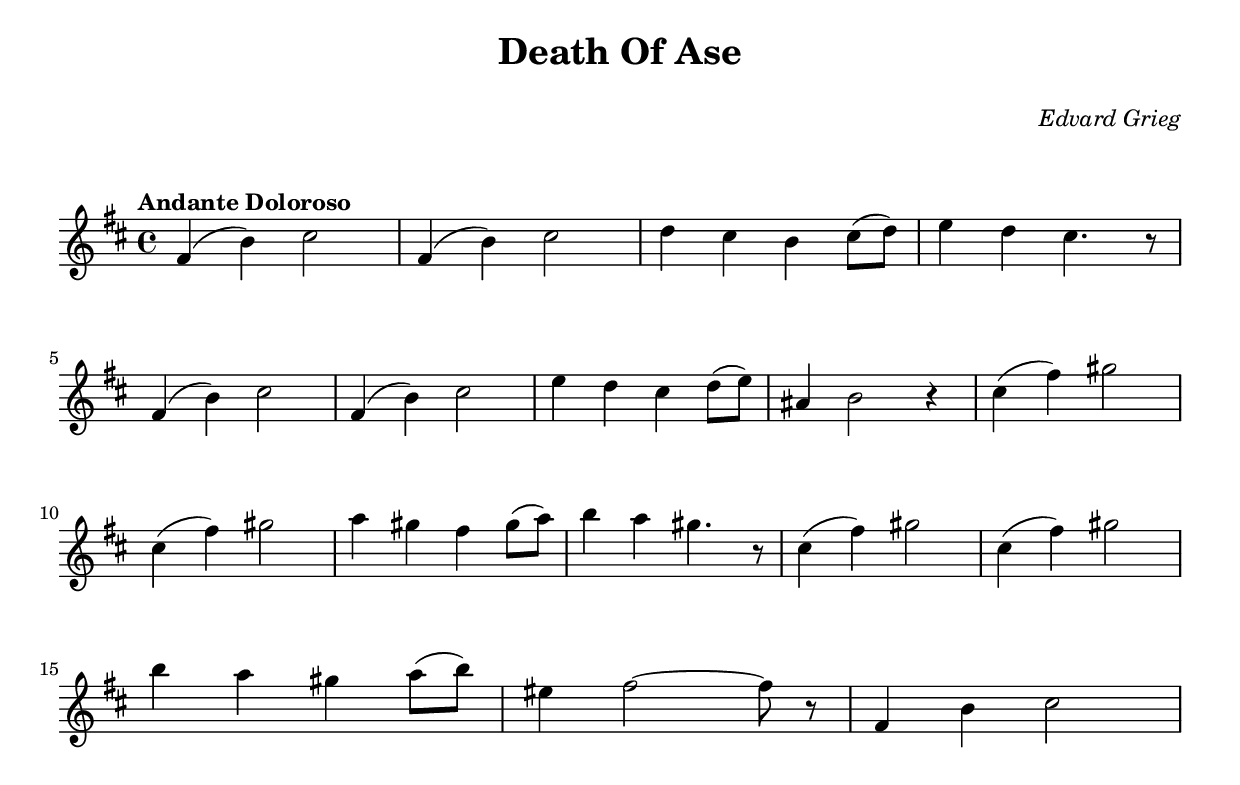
\version "2.16.0"

\language "english"
\include "../resources/page-settings.ly"

instrument = "clarinet"
title = "Death Of Ase"
composer = "Edvard Grieg"

melody = \relative c' {
  \clef treble
  \key d \major
  \time 4/4 
  \tempo "Andante Doloroso"
  \set Score.tempoHideNote = ##t
  \tempo 4 = 56
  fs4( b) cs2     |
  fs,4( b) cs2    |
  d4 cs b cs8( d) |
  e4 d cs4. r8    | \break
  
  fs,4( b) cs2   |
  fs,4( b) cs2   |
  e4 d cs d8( e) |
  as,4 b2 r4     | 
  cs( fs) gs2    |  \break

  cs,4( fs) gs2    |
  a4 gs fs gs8( a) |
  b4 a gs4. r8     |
  cs,4( fs) gs2    |
  cs,4( fs) gs2    | \break

  b4 a gs a8( b)   |
  es,4 fs2 ~ fs8 r  |
  fs,4 b cs2       | 
} 


\score {
  \new Staff \with {
    \override StaffSymbol #'staff-space = #1.1
  } 
  \melody
  
  \header{
    title = \title
    composer = \composer
    subtitle = \subtitle
  }
  \layout { 
    indent = 0
  }
  
}
\score {
  \new Staff \with {
    midiInstrument = \instrument
  }
  \unfoldRepeats \melody
  \midi { }
}


